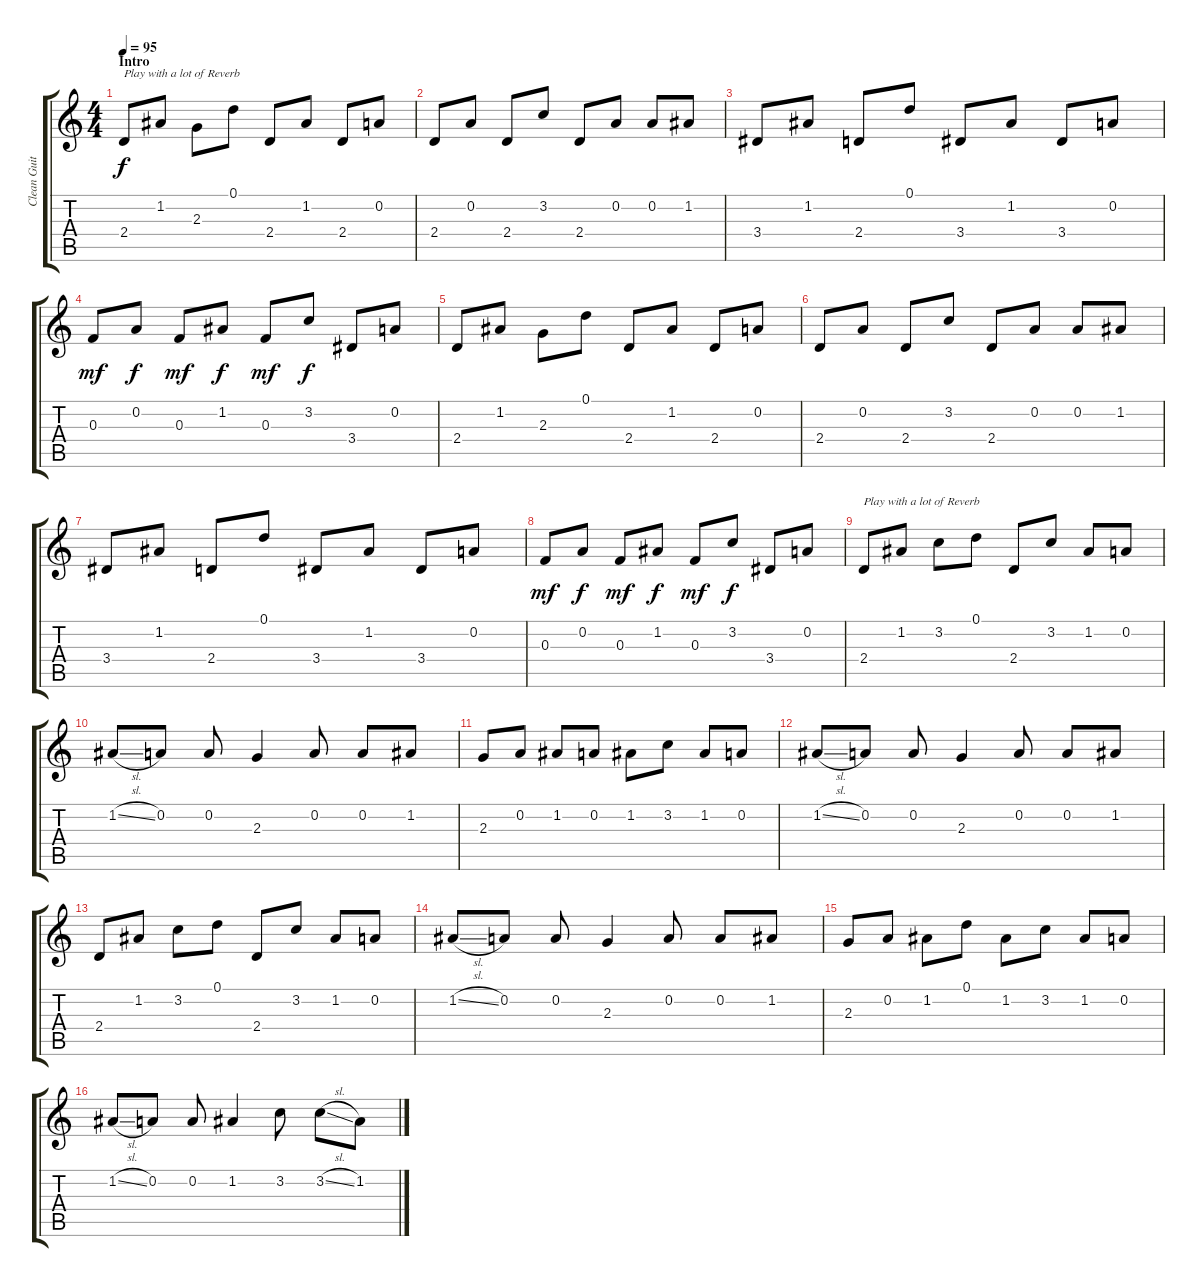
\track ("Clean Guitar 1" "Clean Guit") {instrument electricguitarjazz}
\staff {score tabs}
\tuning (D4 A3 F3 C3 G2 D2) {hide}
\ts (4 4)
\section ("" "Intro")
\tempo 95
\clef g2
\ks c
2.4.8{txt "Play with a lot of Reverb" dy f instrument electricguitarjazz} 1.2.8 2.3.8 0.1.8 2.4.8 1.2.8 2.4.8 0.2.8 |
2.4.8 0.2.8 2.4.8 3.2.8 2.4.8 0.2.8 0.2.8 1.2.8 |
3.4.8 1.2.8 2.4.8 0.1.8 3.4.8 1.2.8 3.4.8 0.2.8 |
0.3.8{dy mf} 0.2.8{dy f} 0.3.8{dy mf} 1.2.8{dy f} 0.3.8{dy mf} 3.2.8{dy f} 3.4.8 0.2.8 |
2.4.8 1.2.8 2.3.8 0.1.8 2.4.8 1.2.8 2.4.8 0.2.8 |
2.4.8 0.2.8 2.4.8 3.2.8 2.4.8 0.2.8 0.2.8 1.2.8 |
3.4.8 1.2.8 2.4.8 0.1.8 3.4.8 1.2.8 3.4.8 0.2.8 |
0.3.8{dy mf} 0.2.8{dy f} 0.3.8{dy mf} 1.2.8{dy f} 0.3.8{dy mf} 3.2.8{dy f} 3.4.8 0.2.8 |
2.4.8{txt "Play with a lot of Reverb"} 1.2.8 3.2.8 0.1.8 2.4.8 3.2.8 1.2.8 0.2.8 |
1.2{sl}.8 0.2.8 0.2.8 2.3.4 0.2.8 0.2.8 1.2.8 |
2.3.8 0.2.8 1.2.8 0.2.8 1.2.8 3.2.8 1.2.8 0.2.8 |
1.2{sl}.8 0.2.8 0.2.8 2.3.4 0.2.8 0.2.8 1.2.8 |
2.4.8 1.2.8 3.2.8 0.1.8 2.4.8 3.2.8 1.2.8 0.2.8 |
1.2{sl}.8 0.2.8 0.2.8 2.3.4 0.2.8 0.2.8 1.2.8 |
2.3.8 0.2.8 1.2.8 0.1.8 1.2.8 3.2.8 1.2.8 0.2.8 |
1.2{sl}.8 0.2.8 0.2.8 1.2.4 3.2.8 3.2{sl}.8 1.2.8
